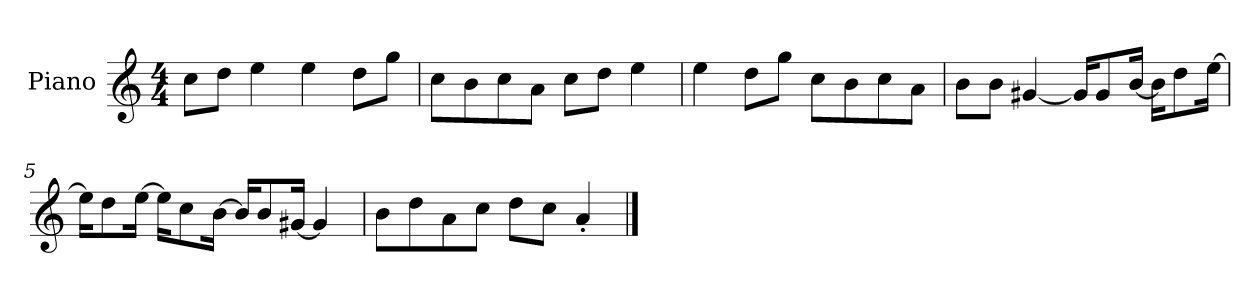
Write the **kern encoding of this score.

**kern
*part1
*staff1
*I"Piano
*I'P-no
*clefG2
*k[]
*M4/4
*MM90
=1
8cc\L
8dd\J
4ee\
4ee\
8dd\L
8gg\J
=2
8cc\L
8b\
8cc\
8a\J
8cc\L
8dd\J
4ee\
=3
4ee\
8dd\L
8gg\J
8cc\L
8b\
8cc\
8a\J
=4
8b\L
8b\J
[4g#X/
16g#/KL]
8g#/
[16b/Jk
16b\KL]
8dd\
[16ee\Jk
=5
16ee\KL]
8dd\
[16ee\Jk
16ee\KL]
8cc\
[16b\Jk
16b/KL]
8b/
[16g#X/Jk
4g#/]
!!LO:LB:g=z
=6
8b\L
8dd\
8a\
8cc\J
8dd\L
8cc\J
4a'/
==
*-
